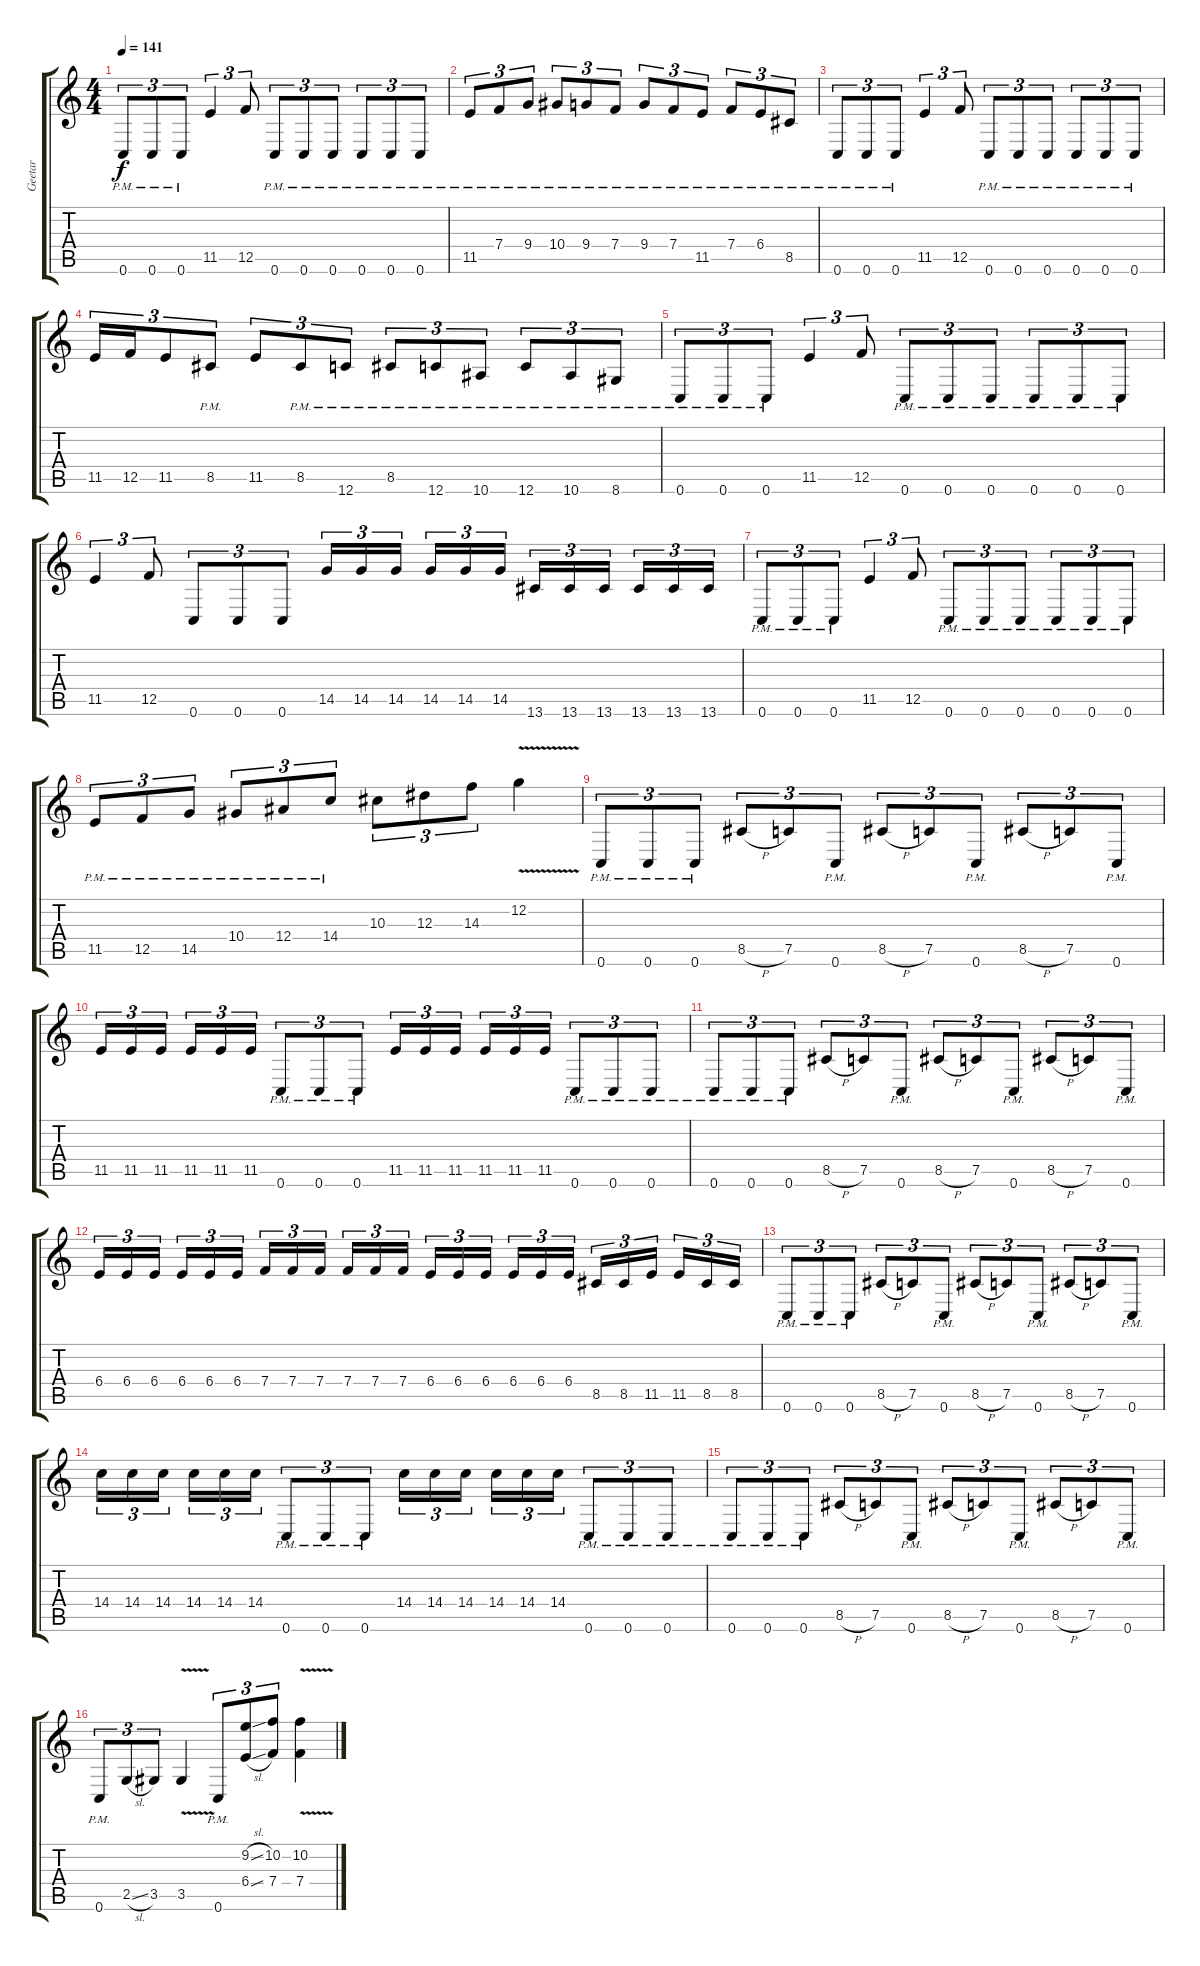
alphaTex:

\track ("Geetar" "Geetar") {instrument distortionguitar}
\staff {score tabs}
\tuning (C4 G3 Eb3 Bb2 F2 C2) {hide}
\ts (4 4)
\tempo 141
\clef g2
\ks c
0.6{pm}.8{tu (3 2) dy f} 0.6{pm}.8{tu (3 2)} 0.6{pm}.8{tu (3 2)} 11.5.4{tu (3 2)} 12.5.8{tu (3 2)} 0.6{pm}.8{tu (3 2)} 0.6{pm}.8{tu (3 2)} 0.6{pm}.8{tu (3 2)} 0.6{pm}.8{tu (3 2)} 0.6{pm}.8{tu (3 2)} 0.6{pm}.8{tu (3 2)} |
11.5{pm}.8{tu (3 2)} 7.4{pm}.8{tu (3 2)} 9.4{pm}.8{tu (3 2)} 10.4{pm}.8{tu (3 2)} 9.4{pm}.8{tu (3 2)} 7.4{pm}.8{tu (3 2)} 9.4{pm}.8{tu (3 2)} 7.4{pm}.8{tu (3 2)} 11.5{pm}.8{tu (3 2)} 7.4{pm}.8{tu (3 2)} 6.4{pm}.8{tu (3 2)} 8.5{pm}.8{tu (3 2)} |
0.6{pm}.8{tu (3 2)} 0.6{pm}.8{tu (3 2)} 0.6{pm}.8{tu (3 2)} 11.5.4{tu (3 2)} 12.5.8{tu (3 2)} 0.6{pm}.8{tu (3 2)} 0.6{pm}.8{tu (3 2)} 0.6{pm}.8{tu (3 2)} 0.6{pm}.8{tu (3 2)} 0.6{pm}.8{tu (3 2)} 0.6{pm}.8{tu (3 2)} |
11.5.16{tu (3 2)} 12.5.16{tu (3 2)} 11.5.8{tu (3 2)} 8.5{pm}.8{tu (3 2)} 11.5.8{tu (3 2)} 8.5{pm}.8{tu (3 2)} 12.6{pm}.8{tu (3 2)} 8.5{pm}.8{tu (3 2)} 12.6{pm}.8{tu (3 2)} 10.6{pm}.8{tu (3 2)} 12.6{pm}.8{tu (3 2)} 10.6{pm}.8{tu (3 2)} 8.6{pm}.8{tu (3 2)} |
0.6{pm}.8{tu (3 2)} 0.6{pm}.8{tu (3 2)} 0.6{pm}.8{tu (3 2)} 11.5.4{tu (3 2)} 12.5.8{tu (3 2)} 0.6{pm}.8{tu (3 2)} 0.6{pm}.8{tu (3 2)} 0.6{pm}.8{tu (3 2)} 0.6{pm}.8{tu (3 2)} 0.6{pm}.8{tu (3 2)} 0.6{pm}.8{tu (3 2)} |
11.5.4{tu (3 2)} 12.5.8{tu (3 2)} 0.6.8{tu (3 2)} 0.6.8{tu (3 2)} 0.6.8{tu (3 2)} 14.5.16{tu (3 2)} 14.5.16{tu (3 2)} 14.5.16{tu (3 2)} 14.5.16{tu (3 2)} 14.5.16{tu (3 2)} 14.5.16{tu (3 2)} 13.6.16{tu (3 2)} 13.6.16{tu (3 2)} 13.6.16{tu (3 2)} 13.6.16{tu (3 2)} 13.6.16{tu (3 2)} 13.6.16{tu (3 2)} |
0.6{pm}.8{tu (3 2)} 0.6{pm}.8{tu (3 2)} 0.6{pm}.8{tu (3 2)} 11.5.4{tu (3 2)} 12.5.8{tu (3 2)} 0.6{pm}.8{tu (3 2)} 0.6{pm}.8{tu (3 2)} 0.6{pm}.8{tu (3 2)} 0.6{pm}.8{tu (3 2)} 0.6{pm}.8{tu (3 2)} 0.6{pm}.8{tu (3 2)} |
11.5{pm}.8{tu (3 2)} 12.5{pm}.8{tu (3 2)} 14.5{pm}.8{tu (3 2)} 10.4{pm}.8{tu (3 2)} 12.4{pm}.8{tu (3 2)} 14.4{pm}.8{tu (3 2)} 10.3.8{tu (3 2)} 12.3.8{tu (3 2)} 14.3.8{tu (3 2)} 12.2{v}.4 |
0.6{pm}.8{tu (3 2)} 0.6{pm}.8{tu (3 2)} 0.6{pm}.8{tu (3 2)} 8.5{h}.8{tu (3 2)} 7.5.8{tu (3 2)} 0.6{pm}.8{tu (3 2)} 8.5{h}.8{tu (3 2)} 7.5.8{tu (3 2)} 0.6{pm}.8{tu (3 2)} 8.5{h}.8{tu (3 2)} 7.5.8{tu (3 2)} 0.6{pm}.8{tu (3 2)} |
11.5.16{tu (3 2)} 11.5.16{tu (3 2)} 11.5.16{tu (3 2)} 11.5.16{tu (3 2)} 11.5.16{tu (3 2)} 11.5.16{tu (3 2)} 0.6{pm}.8{tu (3 2)} 0.6{pm}.8{tu (3 2)} 0.6{pm}.8{tu (3 2)} 11.5.16{tu (3 2)} 11.5.16{tu (3 2)} 11.5.16{tu (3 2)} 11.5.16{tu (3 2)} 11.5.16{tu (3 2)} 11.5.16{tu (3 2)} 0.6{pm}.8{tu (3 2)} 0.6{pm}.8{tu (3 2)} 0.6{pm}.8{tu (3 2)} |
0.6{pm}.8{tu (3 2)} 0.6{pm}.8{tu (3 2)} 0.6{pm}.8{tu (3 2)} 8.5{h}.8{tu (3 2)} 7.5.8{tu (3 2)} 0.6{pm}.8{tu (3 2)} 8.5{h}.8{tu (3 2)} 7.5.8{tu (3 2)} 0.6{pm}.8{tu (3 2)} 8.5{h}.8{tu (3 2)} 7.5.8{tu (3 2)} 0.6{pm}.8{tu (3 2)} |
6.4.16{tu (3 2)} 6.4.16{tu (3 2)} 6.4.16{tu (3 2)} 6.4.16{tu (3 2)} 6.4.16{tu (3 2)} 6.4.16{tu (3 2)} 7.4.16{tu (3 2)} 7.4.16{tu (3 2)} 7.4.16{tu (3 2)} 7.4.16{tu (3 2)} 7.4.16{tu (3 2)} 7.4.16{tu (3 2)} 6.4.16{tu (3 2)} 6.4.16{tu (3 2)} 6.4.16{tu (3 2)} 6.4.16{tu (3 2)} 6.4.16{tu (3 2)} 6.4.16{tu (3 2)} 8.5.16{tu (3 2)} 8.5.16{tu (3 2)} 11.5.16{tu (3 2)} 11.5.16{tu (3 2)} 8.5.16{tu (3 2)} 8.5.16{tu (3 2)} |
0.6{pm}.8{tu (3 2)} 0.6{pm}.8{tu (3 2)} 0.6{pm}.8{tu (3 2)} 8.5{h}.8{tu (3 2)} 7.5.8{tu (3 2)} 0.6{pm}.8{tu (3 2)} 8.5{h}.8{tu (3 2)} 7.5.8{tu (3 2)} 0.6{pm}.8{tu (3 2)} 8.5{h}.8{tu (3 2)} 7.5.8{tu (3 2)} 0.6{pm}.8{tu (3 2)} |
14.4.16{tu (3 2)} 14.4.16{tu (3 2)} 14.4.16{tu (3 2)} 14.4.16{tu (3 2)} 14.4.16{tu (3 2)} 14.4.16{tu (3 2)} 0.6{pm}.8{tu (3 2)} 0.6{pm}.8{tu (3 2)} 0.6{pm}.8{tu (3 2)} 14.4.16{tu (3 2)} 14.4.16{tu (3 2)} 14.4.16{tu (3 2)} 14.4.16{tu (3 2)} 14.4.16{tu (3 2)} 14.4.16{tu (3 2)} 0.6{pm}.8{tu (3 2)} 0.6{pm}.8{tu (3 2)} 0.6{pm}.8{tu (3 2)} |
0.6{pm}.8{tu (3 2)} 0.6{pm}.8{tu (3 2)} 0.6{pm}.8{tu (3 2)} 8.5{h}.8{tu (3 2)} 7.5.8{tu (3 2)} 0.6{pm}.8{tu (3 2)} 8.5{h}.8{tu (3 2)} 7.5.8{tu (3 2)} 0.6{pm}.8{tu (3 2)} 8.5{h}.8{tu (3 2)} 7.5.8{tu (3 2)} 0.6{pm}.8{tu (3 2)} |
0.6{pm}.8{tu (3 2)} 2.5{sl}.8{tu (3 2)} 3.5.8{tu (3 2)} 3.5{v}.4 0.6{pm}.8{tu (3 2)} (9.2{sl} 6.4{sl}).8{tu (3 2)} (10.2 7.4).8{tu (3 2)} (10.2{v} 7.4{v}).4
